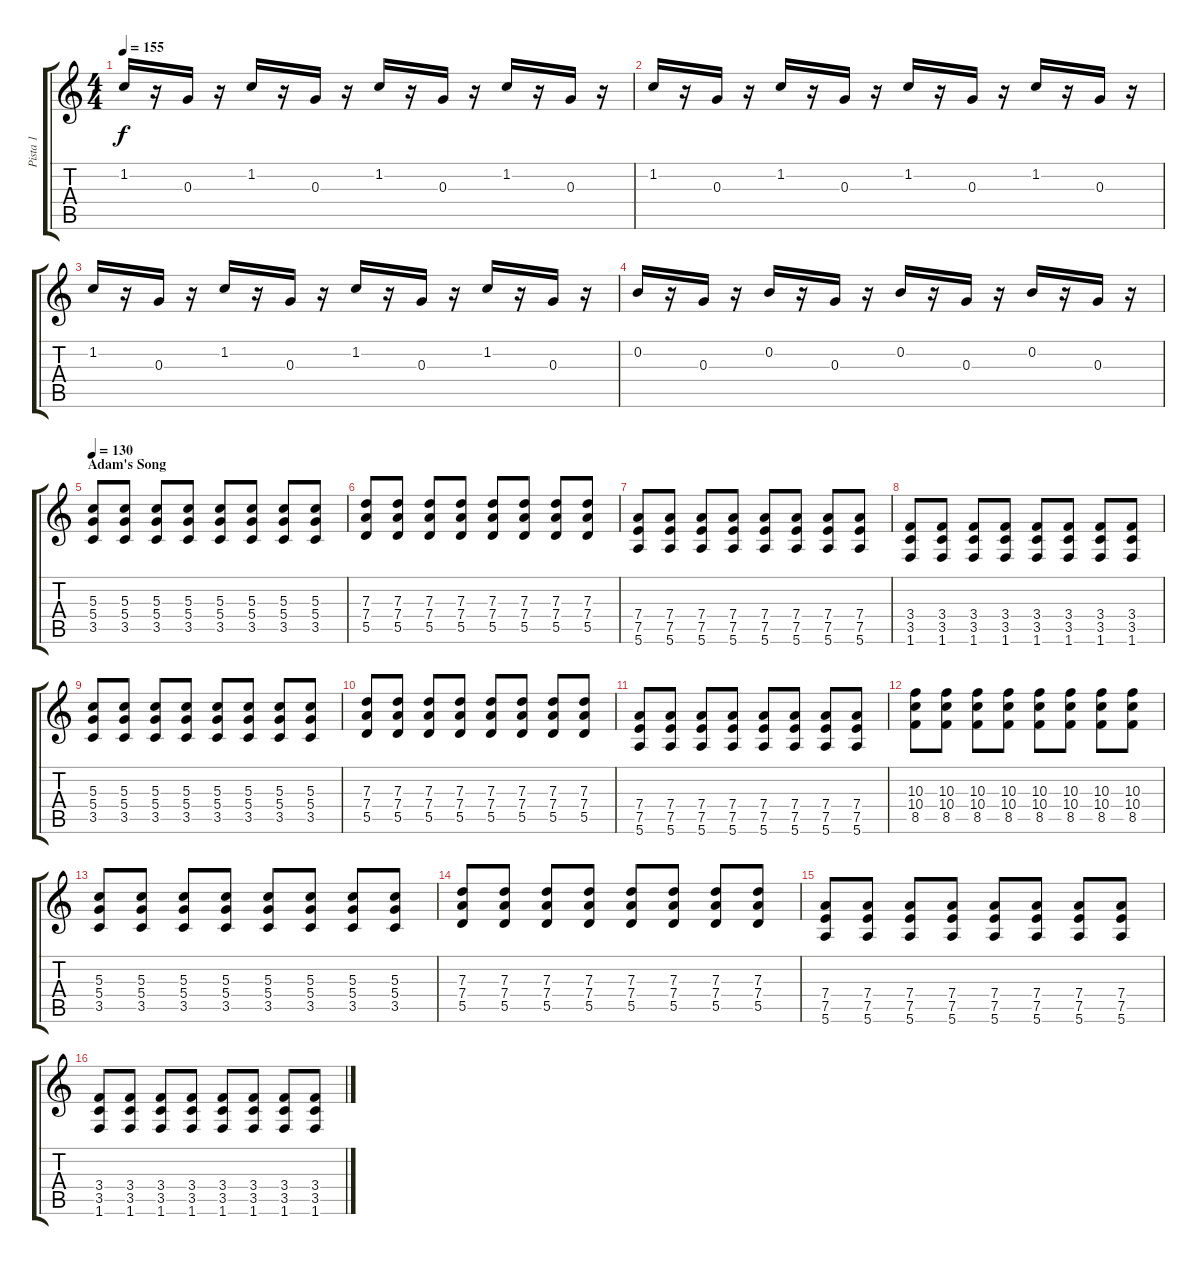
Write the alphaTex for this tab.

\track ("Pista 1" "Pista 1") {instrument distortionguitar}
\staff {score tabs}
\tuning (E4 B3 G3 D3 A2 E2) {hide}
\ts (4 4)
\tempo 155
\clef g2
\ks c
1.2.16{dy f} r.16 0.3.16 r.16 1.2.16 r.16 0.3.16 r.16 1.2.16 r.16 0.3.16 r.16 1.2.16 r.16 0.3.16 r.16 |
1.2.16 r.16 0.3.16 r.16 1.2.16 r.16 0.3.16 r.16 1.2.16 r.16 0.3.16 r.16 1.2.16 r.16 0.3.16 r.16 |
1.2.16 r.16 0.3.16 r.16 1.2.16 r.16 0.3.16 r.16 1.2.16 r.16 0.3.16 r.16 1.2.16 r.16 0.3.16 r.16 |
0.2.16 r.16 0.3.16 r.16 0.2.16 r.16 0.3.16 r.16 0.2.16 r.16 0.3.16 r.16 0.2.16 r.16 0.3.16 r.16 |
\section ("" "Adam's Song")
\tempo 130
(5.3 5.4 3.5).8 (5.3 5.4 3.5).8 (5.3 5.4 3.5).8 (5.3 5.4 3.5).8 (5.3 5.4 3.5).8 (5.3 5.4 3.5).8 (5.3 5.4 3.5).8 (5.3 5.4 3.5).8 |
(7.3 7.4 5.5).8 (7.3 7.4 5.5).8 (7.3 7.4 5.5).8 (7.3 7.4 5.5).8 (7.3 7.4 5.5).8 (7.3 7.4 5.5).8 (7.3 7.4 5.5).8 (7.3 7.4 5.5).8 |
(7.4 7.5 5.6).8 (7.4 7.5 5.6).8 (7.4 7.5 5.6).8 (7.4 7.5 5.6).8 (7.4 7.5 5.6).8 (7.4 7.5 5.6).8 (7.4 7.5 5.6).8 (7.4 7.5 5.6).8 |
(3.4 3.5 1.6).8 (3.4 3.5 1.6).8 (3.4 3.5 1.6).8 (3.4 3.5 1.6).8 (3.4 3.5 1.6).8 (3.4 3.5 1.6).8 (3.4 3.5 1.6).8 (3.4 3.5 1.6).8 |
(5.3 5.4 3.5).8 (5.3 5.4 3.5).8 (5.3 5.4 3.5).8 (5.3 5.4 3.5).8 (5.3 5.4 3.5).8 (5.3 5.4 3.5).8 (5.3 5.4 3.5).8 (5.3 5.4 3.5).8 |
(7.3 7.4 5.5).8 (7.3 7.4 5.5).8 (7.3 7.4 5.5).8 (7.3 7.4 5.5).8 (7.3 7.4 5.5).8 (7.3 7.4 5.5).8 (7.3 7.4 5.5).8 (7.3 7.4 5.5).8 |
(7.4 7.5 5.6).8 (7.4 7.5 5.6).8 (7.4 7.5 5.6).8 (7.4 7.5 5.6).8 (7.4 7.5 5.6).8 (7.4 7.5 5.6).8 (7.4 7.5 5.6).8 (7.4 7.5 5.6).8 |
(10.3 10.4 8.5).8 (10.3 10.4 8.5).8 (10.3 10.4 8.5).8 (10.3 10.4 8.5).8 (10.3 10.4 8.5).8 (10.3 10.4 8.5).8 (10.3 10.4 8.5).8 (10.3 10.4 8.5).8 |
(5.3 5.4 3.5).8 (5.3 5.4 3.5).8 (5.3 5.4 3.5).8 (5.3 5.4 3.5).8 (5.3 5.4 3.5).8 (5.3 5.4 3.5).8 (5.3 5.4 3.5).8 (5.3 5.4 3.5).8 |
(7.3 7.4 5.5).8 (7.3 7.4 5.5).8 (7.3 7.4 5.5).8 (7.3 7.4 5.5).8 (7.3 7.4 5.5).8 (7.3 7.4 5.5).8 (7.3 7.4 5.5).8 (7.3 7.4 5.5).8 |
(7.4 7.5 5.6).8 (7.4 7.5 5.6).8 (7.4 7.5 5.6).8 (7.4 7.5 5.6).8 (7.4 7.5 5.6).8 (7.4 7.5 5.6).8 (7.4 7.5 5.6).8 (7.4 7.5 5.6).8 |
(3.4 3.5 1.6).8 (3.4 3.5 1.6).8 (3.4 3.5 1.6).8 (3.4 3.5 1.6).8 (3.4 3.5 1.6).8 (3.4 3.5 1.6).8 (3.4 3.5 1.6).8 (3.4 3.5 1.6).8
